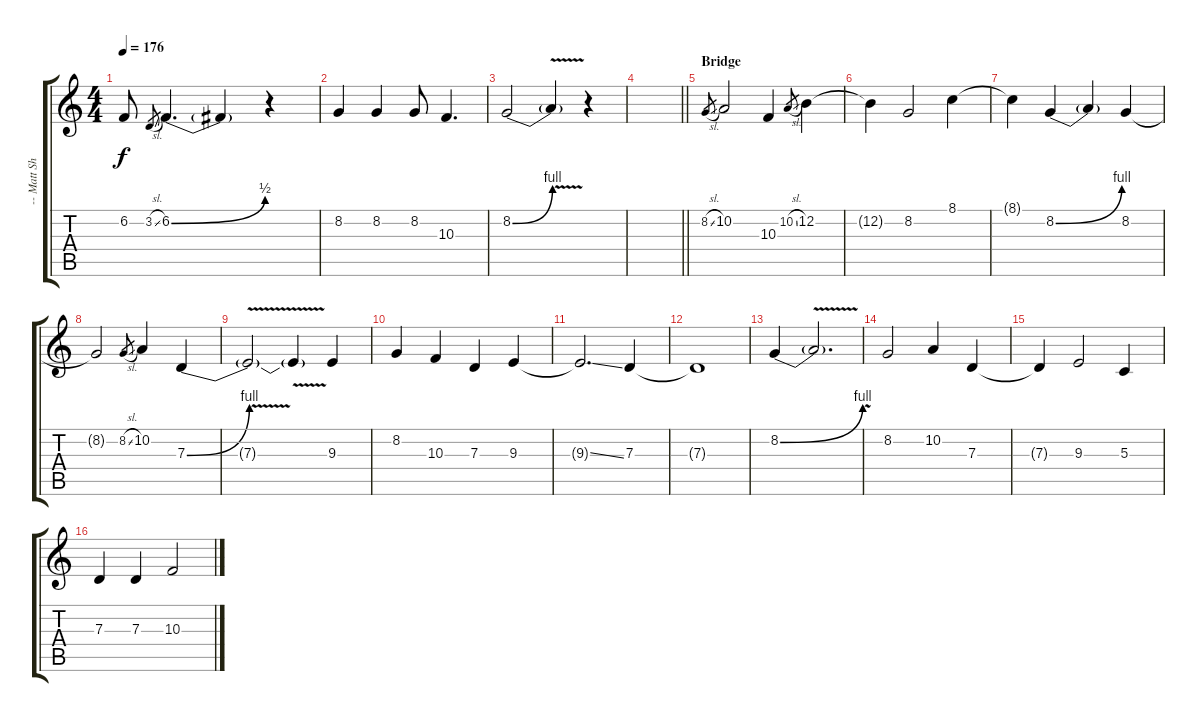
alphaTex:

\track ("-- Matt Shadows - Vocals" "-- Matt Sh") {instrument oboe}
\staff {score tabs}
\tuning (E4 B3 G3 D3 A2 D2) {hide}
\ts (4 4)
\tempo 176
\clef g2
\ks c
6.2{t}.8{dy f} 3.2{sl}.8{gr} 6.2{be (bend 0 0 60 2)}.4{d} 6.2{t}.4 r.4 |
8.2.4 8.2.4 8.2.8 10.3.4{d} |
8.2{be (bend 0 0 60 4)}.2 8.2{v t}.4 r.4 |
\barLineRight lightlight
|
\section ("" "Bridge")
8.2{sl}.8{gr} 10.2.2 10.3.4 10.2{sl}.8{gr} 12.2.4 |
12.2{t}.4 8.2.2 8.1.4 |
8.1{t}.4 8.2{be (bend 0 0 60 4)}.4 8.2{t}.4 8.2.4 |
8.2{t}.2 8.2{sl}.8{gr} 10.2.4 7.3{be (bend 0 0 60 4)}.4 |
7.3{v t}.2 7.3{t}.4 9.3.4{volume 16} |
8.2.4 10.3.4 7.3.4 9.3.4 |
9.3{ss t}.2{d} 7.3.4 |
7.3{t}.1 |
8.2{be (bend 0 0 60 4)}.4{volume 13} 8.2{v t}.2{d} |
8.2.2 10.2.4 7.3.4 |
7.3{t}.4 9.3.2 5.3.4 |
7.3.4 7.3.4 10.3.2
